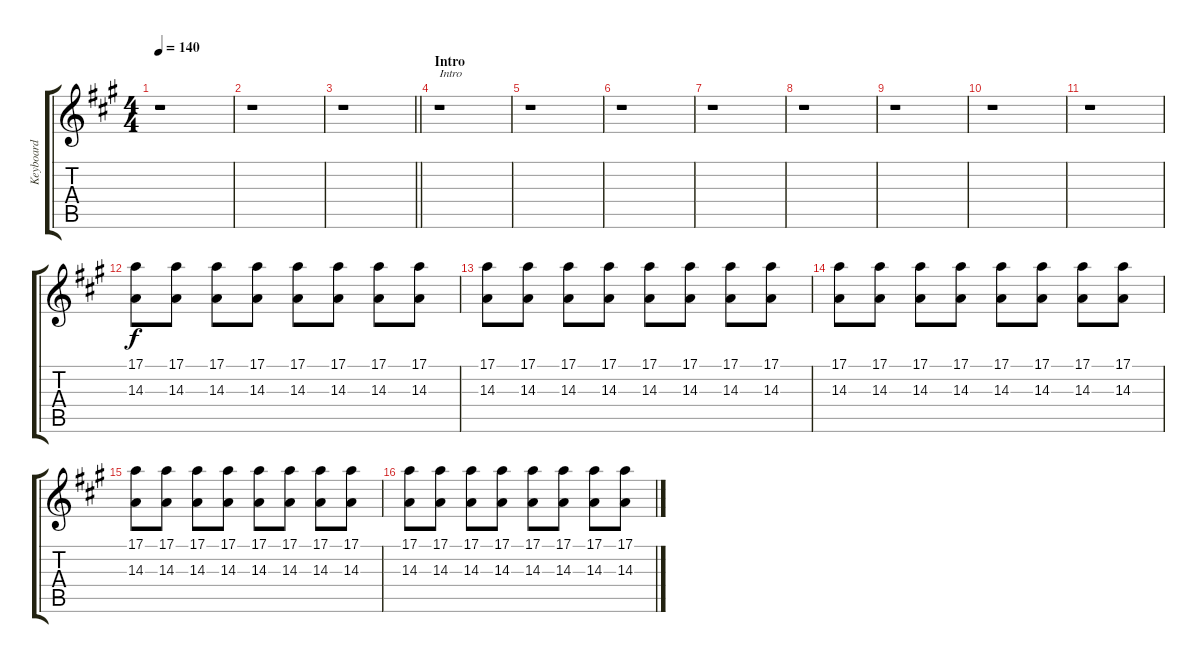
\track ("Keyboard" "Keyboard") {instrument acousticgrandpiano}
\staff {score tabs}
\tuning (E4 B3 G3 D3 A2 E2) {hide}
\ts (4 4)
\tempo 140
\clef g2
\ks a
r.1{dy f instrument acousticgrandpiano} |
r.1 |
\barLineRight lightlight
r.1 |
\section ("" "Intro")
r.1{txt "Intro"} |
r.1 |
r.1 |
r.1 |
r.1 |
r.1 |
r.1 |
r.1 |
(17.1 14.3).8 (17.1 14.3).8 (17.1 14.3).8 (17.1 14.3).8 (17.1 14.3).8 (17.1 14.3).8 (17.1 14.3).8 (17.1 14.3).8 |
(17.1 14.3).8 (17.1 14.3).8 (17.1 14.3).8 (17.1 14.3).8 (17.1 14.3).8 (17.1 14.3).8 (17.1 14.3).8 (17.1 14.3).8 |
(17.1 14.3).8 (17.1 14.3).8 (17.1 14.3).8 (17.1 14.3).8 (17.1 14.3).8 (17.1 14.3).8 (17.1 14.3).8 (17.1 14.3).8 |
(17.1 14.3).8 (17.1 14.3).8 (17.1 14.3).8 (17.1 14.3).8 (17.1 14.3).8 (17.1 14.3).8 (17.1 14.3).8 (17.1 14.3).8 |
(17.1 14.3).8 (17.1 14.3).8 (17.1 14.3).8 (17.1 14.3).8 (17.1 14.3).8 (17.1 14.3).8 (17.1 14.3).8 (17.1 14.3).8
